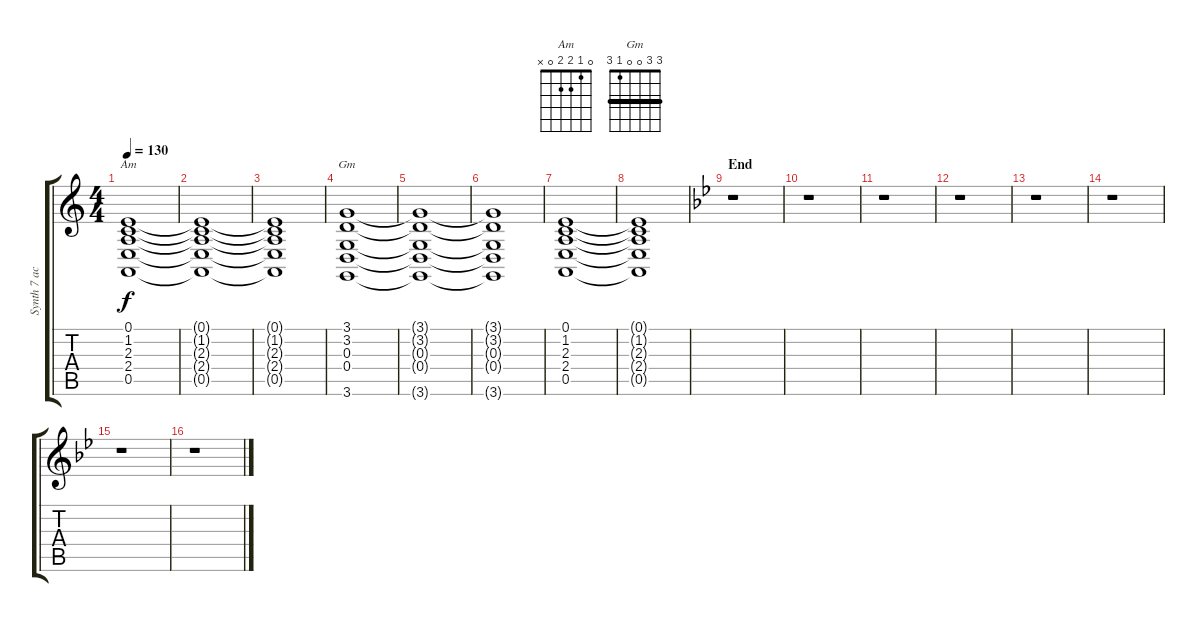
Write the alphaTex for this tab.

\track ("Synth 7 accords" "Synth 7 ac") {instrument pad2warm}
\staff {score tabs}
\tuning (E4 B3 G3 D3 A2 E2) {hide}
\chord ("Am" 0 1 2 2 0 x)
\chord ("Gm" 3 3 0 0 1 3) {barre 3}
\ts (4 4)
\tempo 130
\clef g2
\ks c
(0.1 1.2 2.3 2.4 0.5).1{ch "Am" dy f} |
(0.1{t} 1.2{t} 2.3{t} 2.4{t} 0.5{t}).1 |
(0.1{t} 1.2{t} 2.3{t} 2.4{t} 0.5{t}).1 |
(3.1 3.2 0.3 0.4 3.6).1{ch "Gm"} |
(3.1{t} 3.2{t} 0.3{t} 0.4{t} 3.6{t}).1 |
(3.1{t} 3.2{t} 0.3{t} 0.4{t} 3.6{t}).1 |
(0.1 1.2 2.3 2.4 0.5).1 |
(0.1{t} 1.2{t} 2.3{t} 2.4{t} 0.5{t}).1 |
\section ("" "End")
\ks bb
r.1 |
r.1 |
r.1 |
r.1 |
r.1 |
r.1 |
r.1 |
r.1
